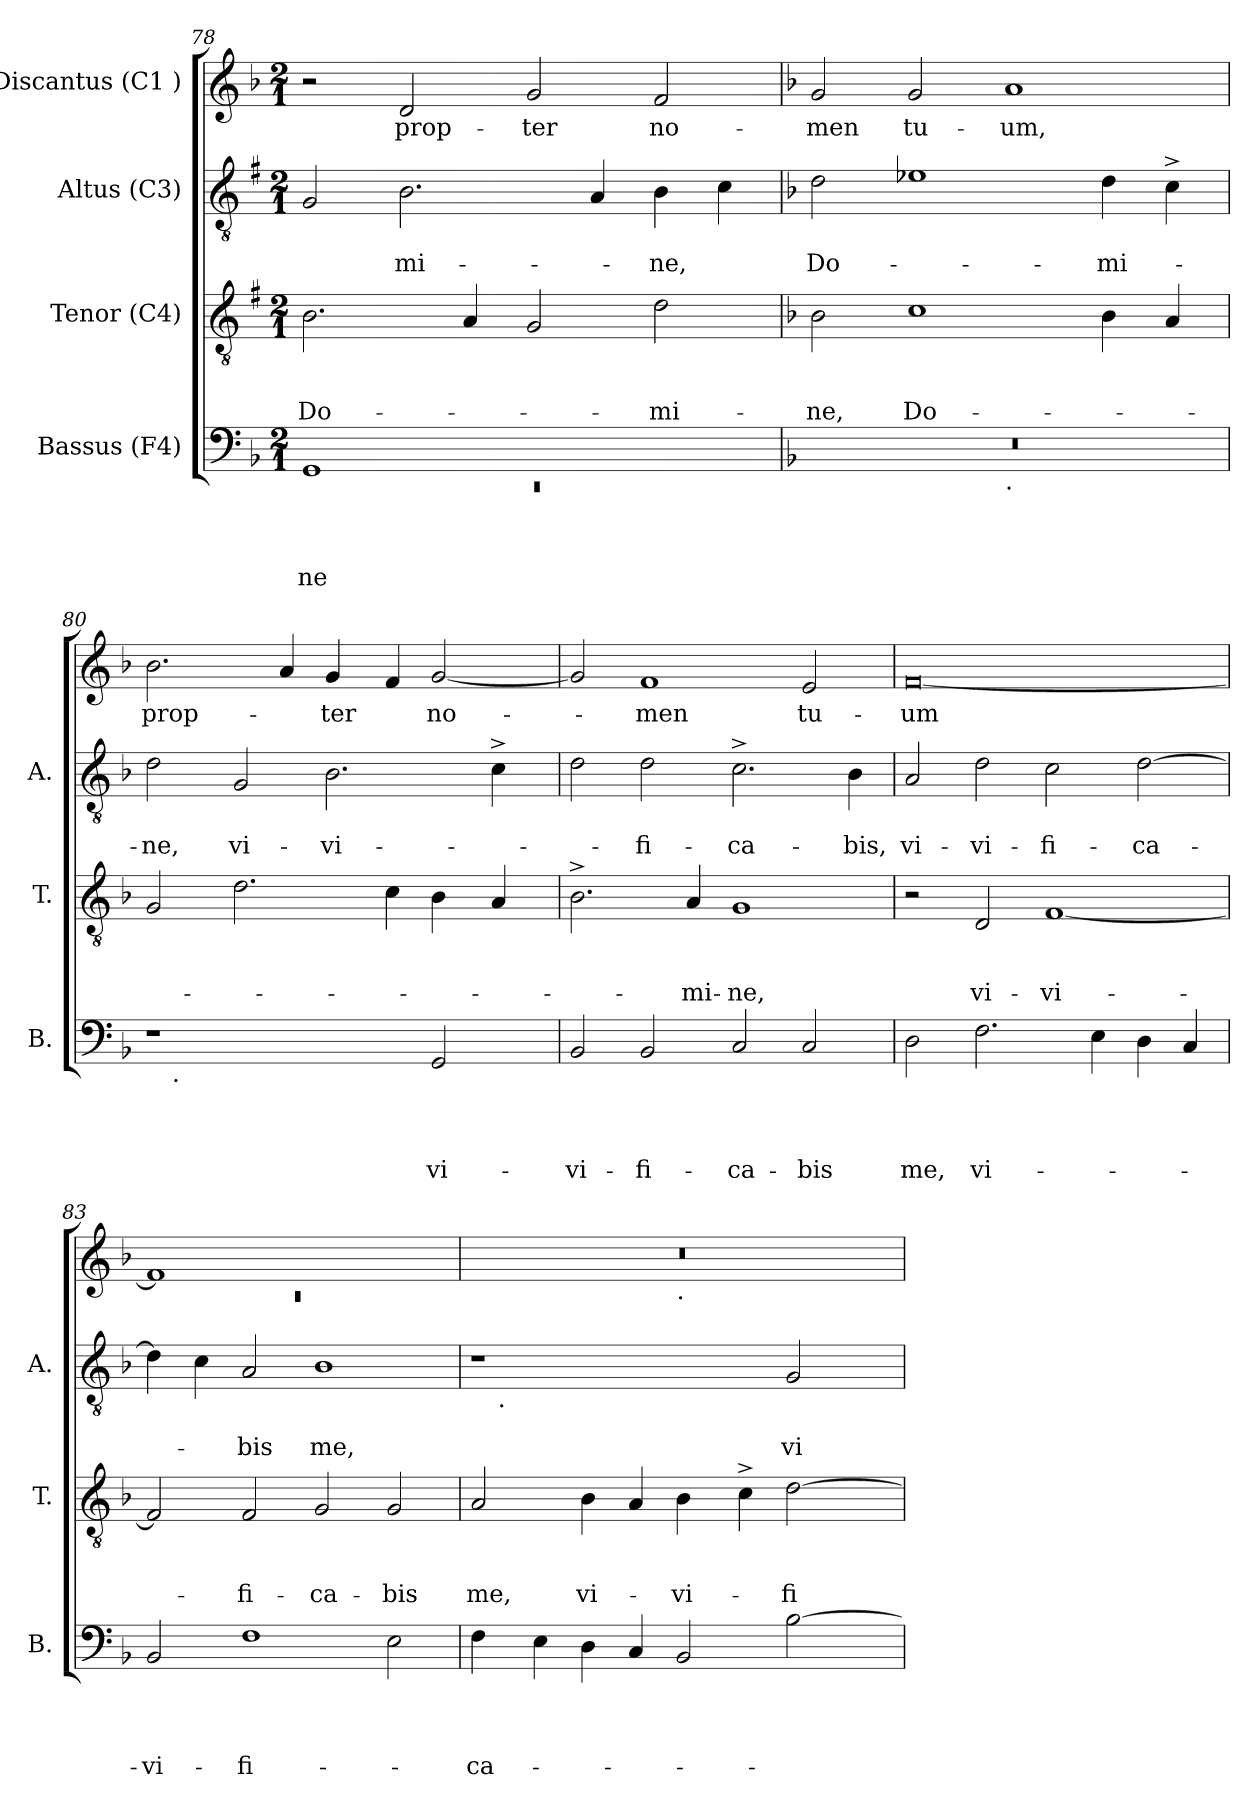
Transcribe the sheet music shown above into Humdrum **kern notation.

**kern	**text	**text	**text	**text	**kern	**text	**text	**text	**kern	**text	**text	**kern	**text
*part4	*part4	*part4	*part4	*part4	*part3	*part3	*part3	*part3	*part2	*part2	*part2	*part1	*part1
*staff4	*staff4	*staff4	*staff4	*staff4	*staff3	*staff3	*staff3	*staff3	*staff2	*staff2	*staff2	*staff1	*staff1
*I"Bassus (F4)	*	*	*	*	*I"Tenor (C4)	*	*	*	*I"Altus (C3)	*	*	*I"Discantus (C1 )	*
*I'B.	*	*	*	*	*I'T.	*	*	*	*I'A.	*	*	*	*
*clefF4	*	*	*	*	*clefGv2	*	*	*	*clefGv2	*	*	*clefG2	*
*k[b-]	*	*	*	*	*k[f#]	*	*	*	*k[f#]	*	*	*k[b-]	*
*F:	*	*	*	*	*G:	*	*	*	*G:	*	*	*F:	*
*M2/1	*	*	*	*	*M2/1	*	*	*	*M2/1	*	*	*M2/1	*
=78	=78	=78	=78	=78	=78	=78	=78	=78	=78	=78	=78	=78	=78
*^	*	*	*	*	*	*	*	*	*	*	*	*	*
!	!LO:N:vis=1	!	!	!	!LO:LY:b	!	!	!	!LO:LY:b	!	!	!	!	!
1GG	0rEE	.	.	.	-ne	2.B\	.	.	Do-	2G/	.	.	2r	.
!	!	!	!	!	!	!	!	!	!	!	!	!LO:LY:b	!	!LO:LY:b
.	.	.	.	.	.	.	.	.	.	2.B\	.	-mi-	2d/	prop-
.	.	.	.	.	.	4A/	.	.	.	.	.	.	.	.
!	!	!	!	!	!	!	!	!	!	!	!	!	!	!LO:LY:b
1ryy	.	.	.	.	.	2G/	.	.	.	.	.	.	2g/	-ter
.	.	.	.	.	.	.	.	.	.	4A/	.	.	.	.
!	!	!	!	!	!	!	!	!	!LO:LY:b	!	!	!LO:LY:b	!	!LO:LY:b
.	.	.	.	.	.	2d\	.	.	-mi-	4B\	.	-ne,	2f/	no-
.	.	.	.	.	.	.	.	.	.	4c\	.	.	.	.
!!LO:PB:g=z
=79	=79	=79	=79	=79	=79	=79	=79	=79	=79	=79	=79	=79	=79	=79
*	*	*	*	*	*	*k[b-]	*	*	*	*k[b-]	*	*	*	*
*	*	*	*	*	*	*F:	*	*	*	*F:	*	*	*	*
!	!	!	!	!	!	!	!	!	!LO:LY:b	!	!	!LO:LY:b	!	!LO:LY:b
0r	1ryy	.	.	.	.	2B-\	.	.	-ne,	2d\	.	Do-	2g/	-men
!	!	!	!	!	!	!	!	!	!LO:LY:b	!	!	!	!	!LO:LY:b
.	.	.	.	.	.	1c	.	.	Do-	1e-X	.	.	2g/	tu-
!	!LO:TX:b:t=.	!	!	!	!	!	!	!	!	!	!	!	!	!
!	!	!	!	!	!	!	!	!	!	!	!	!	!	!LO:LY:b
.	1ryy	.	.	.	.	.	.	.	.	.	.	.	1a	-um,
!	!	!	!	!	!	!	!	!	!	!	!	!LO:LY:b	!	!
.	.	.	.	.	.	4B-\	.	.	.	4d\	.	-mi-	.	.
.	.	.	.	.	.	4A/	.	.	.	4c^>\	.	.	.	.
=80	=80	=80	=80	=80	=80	=80	=80	=80	=80	=80	=80	=80	=80	=80
!	!	!	!	!	!	!	!	!	!	!	!	!LO:LY:b	!	!LO:LY:b
1r	16.ryy	.	.	.	.	2G/	.	.	.	2d\	.	-ne,	2.b-\	prop-
!	!LO:TX:b:t=.	!	!	!	!	!	!	!	!	!	!	!	!	!
.	1ryy	.	.	.	.	.	.	.	.	.	.	.	.	.
!	!	!	!	!	!	!	!	!	!	!	!	!LO:LY:b	!	!
.	.	.	.	.	.	2.d\	.	.	.	2G/	.	vi-	.	.
.	.	.	.	.	.	.	.	.	.	.	.	.	4a/	.
!	!	!	!	!	!	!	!	!	!	!	!	!LO:LY:b	!	!LO:LY:b
2ryy	.	.	.	.	.	.	.	.	.	2.B-\	.	-vi-	4g/	-ter
.	2ryy	.	.	.	.	.	.	.	.	.	.	.	.	.
.	.	.	.	.	.	4c\	.	.	.	.	.	.	4f/	.
!	!	!	!	!	!LO:LY:b	!	!	!	!	!	!	!	!	!LO:LY:b
2GG/	.	.	.	.	vi-	4B-\	.	.	.	.	.	.	[<2g/	no-
.	4ryy	.	.	.	.	.	.	.	.	.	.	.	.	.
.	.	.	.	.	.	4A/	.	.	.	4c^>\	.	.	.	.
.	8ryy	.	.	.	.	.	.	.	.	.	.	.	.	.
.	32ryy	.	.	.	.	.	.	.	.	.	.	.	.	.
=81	=81	=81	=81	=81	=81	=81	=81	=81	=81	=81	=81	=81	=81	=81
!	!	!	!	!	!LO:LY:b	!	!	!	!	!	!	!	!	!
*v	*v	*	*	*	*	*	*	*	*	*	*	*	*	*
2BB-/	.	.	.	-vi-	2.B-^>\	.	.	.	2d\	.	.	2g/]	.
!	!	!	!	!LO:LY:b	!	!	!	!	!	!	!LO:LY:b	!	!LO:LY:b
2BB-/	.	.	.	-fi-	.	.	.	.	2d\	.	-fi-	1f	-men
!	!	!	!	!	!	!	!	!LO:LY:b	!	!	!	!	!
.	.	.	.	.	4A/	.	.	-mi-	.	.	.	.	.
!	!	!	!	!LO:LY:b	!	!	!	!LO:LY:b	!	!	!LO:LY:b	!	!
2C/	.	.	.	-ca-	1G	.	.	-ne,	2.c^>\	.	-ca-	.	.
!	!	!	!	!LO:LY:b	!	!	!	!	!	!	!	!	!LO:LY:b
2C/	.	.	.	-bis	.	.	.	.	.	.	.	2e/	tu-
!	!	!	!	!	!	!	!	!	!	!	!LO:LY:b	!	!
.	.	.	.	.	.	.	.	.	4B-\	.	-bis,	.	.
=82	=82	=82	=82	=82	=82	=82	=82	=82	=82	=82	=82	=82	=82
!	!	!	!	!LO:LY:b	!	!	!	!	!	!	!LO:LY:b	!	!LO:LY:b
2D\	.	.	.	me,	2r	.	.	.	2A/	.	vi-	[<0f	-um
!	!	!	!	!LO:LY:b	!	!	!	!LO:LY:b	!	!	!LO:LY:b	!	!
2.F\	.	.	.	vi-	2D/	.	.	vi-	2d\	.	-vi-	.	.
!	!	!	!	!	!	!	!	!LO:LY:b	!	!	!LO:LY:b	!	!
.	.	.	.	.	[<1F	.	.	-vi-	2c\	.	-fi-	.	.
4E\	.	.	.	.	.	.	.	.	.	.	.	.	.
!	!	!	!	!	!	!	!	!	!	!	!LO:LY:b	!	!
4D\	.	.	.	.	.	.	.	.	[>2d\	.	-ca-	.	.
4C/	.	.	.	.	.	.	.	.	.	.	.	.	.
=83	=83	=83	=83	=83	=83	=83	=83	=83	=83	=83	=83	=83	=83
*	*	*	*	*	*	*	*	*	*	*	*	*^	*
!	!	!	!	!LO:LY:b	!	!	!	!	!	!	!	!	!LO:N:vis=1	!
2BB-/	.	.	.	-vi-	2F/]	.	.	.	4d\]	.	.	1f]	0rc	.
.	.	.	.	.	.	.	.	.	4c\	.	.	.	.	.
!	!	!	!	!LO:LY:b	!	!	!	!LO:LY:b	!	!	!LO:LY:b	!	!	!
1F	.	.	.	-fi-	2F/	.	.	-fi-	2A/	.	-bis	.	.	.
!	!	!	!	!	!	!	!	!LO:LY:b	!	!	!LO:LY:b	!	!	!
.	.	.	.	.	2G/	.	.	-ca-	1B-	.	me,	1ryy	.	.
!	!	!	!	!	!	!	!	!LO:LY:b	!	!	!	!	!	!
2E\	.	.	.	.	2G/	.	.	-bis	.	.	.	.	.	.
!!LO:LB:g=z	!!
=84	=84	=84	=84	=84	=84	=84	=84	=84	=84	=84	=84	=84	=84	=84
!	!	!	!	!LO:LY:b	!	!	!	!LO:LY:b	!	!	!	!	!	!
*	*	*	*	*	*	*	*	*	*^	*	*	*	*	*
4F\	.	.	.	-ca-	2A/	.	.	me,	1r	16.ryy	.	.	0r	1ryy	.
!	!	!	!	!	!	!	!	!	!	!LO:TX:b:t=.	!	!	!	!	!
.	.	.	.	.	.	.	.	.	.	1ryy	.	.	.	.	.
4E\	.	.	.	.	.	.	.	.	.	.	.	.	.	.	.
!	!	!	!	!	!	!	!	!LO:LY:b	!	!	!	!	!	!	!
4D\	.	.	.	.	4B-\	.	.	vi-	.	.	.	.	.	.	.
4C/	.	.	.	.	4A/	.	.	.	.	.	.	.	.	.	.
!	!	!	!	!	!	!	!	!	!	!	!	!	!	!LO:TX:b:t=.	!
!	!	!	!	!	!	!	!	!LO:LY:b	!	!	!	!	!	!	!
2BB-/	.	.	.	.	4B-\	.	.	-vi-	2ryy	.	.	.	.	1ryy	.
.	.	.	.	.	.	.	.	.	.	2ryy	.	.	.	.	.
.	.	.	.	.	4c^>\	.	.	.	.	.	.	.	.	.	.
!	!	!	!	!	!	!	!	!LO:LY:b	!	!	!	!LO:LY:b	!	!	!
[>2B-\	.	.	.	.	[>2d\	.	.	-fi-	2G/	.	.	vi-	.	.	.
.	.	.	.	.	.	.	.	.	.	4ryy	.	.	.	.	.
.	.	.	.	.	.	.	.	.	.	8ryy	.	.	.	.	.
.	.	.	.	.	.	.	.	.	.	32ryy	.	.	.	.	.
*	*	*	*	*	*	*	*	*	*v	*v	*	*	*	*	*
*	*	*	*	*	*	*	*	*	*	*	*	*v	*v	*
=	=	=	=	=	=	=	=	=	=	=	=	=	=
*-	*-	*-	*-	*-	*-	*-	*-	*-	*-	*-	*-	*-	*-
